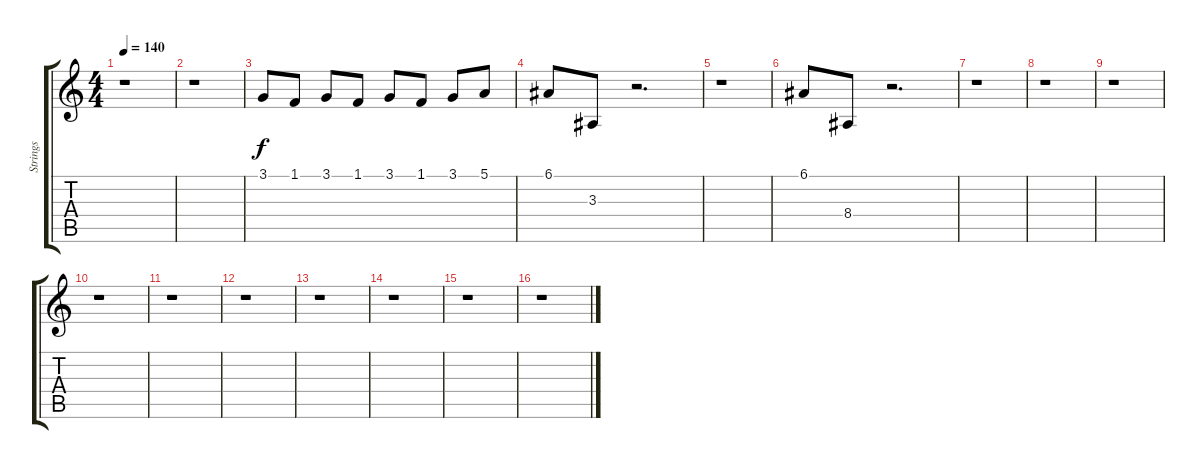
\track ("Strings" "Strings") {instrument lead2sawtooth}
\staff {score tabs}
\tuning (E4 B3 G3 D3 A2 E2) {hide}
\ts (4 4)
\tempo 140
\clef g2
\ks c
r.1{dy f} |
r.1 |
3.1.8 1.1.8 3.1.8 1.1.8 3.1.8 1.1.8 3.1.8 5.1.8 |
6.1.8 3.3.8 r.2{d} |
r.1 |
6.1.8 8.4.8 r.2{d} |
r.1 |
r.1 |
r.1 |
r.1 |
r.1 |
r.1 |
r.1 |
r.1 |
r.1 |
r.1
